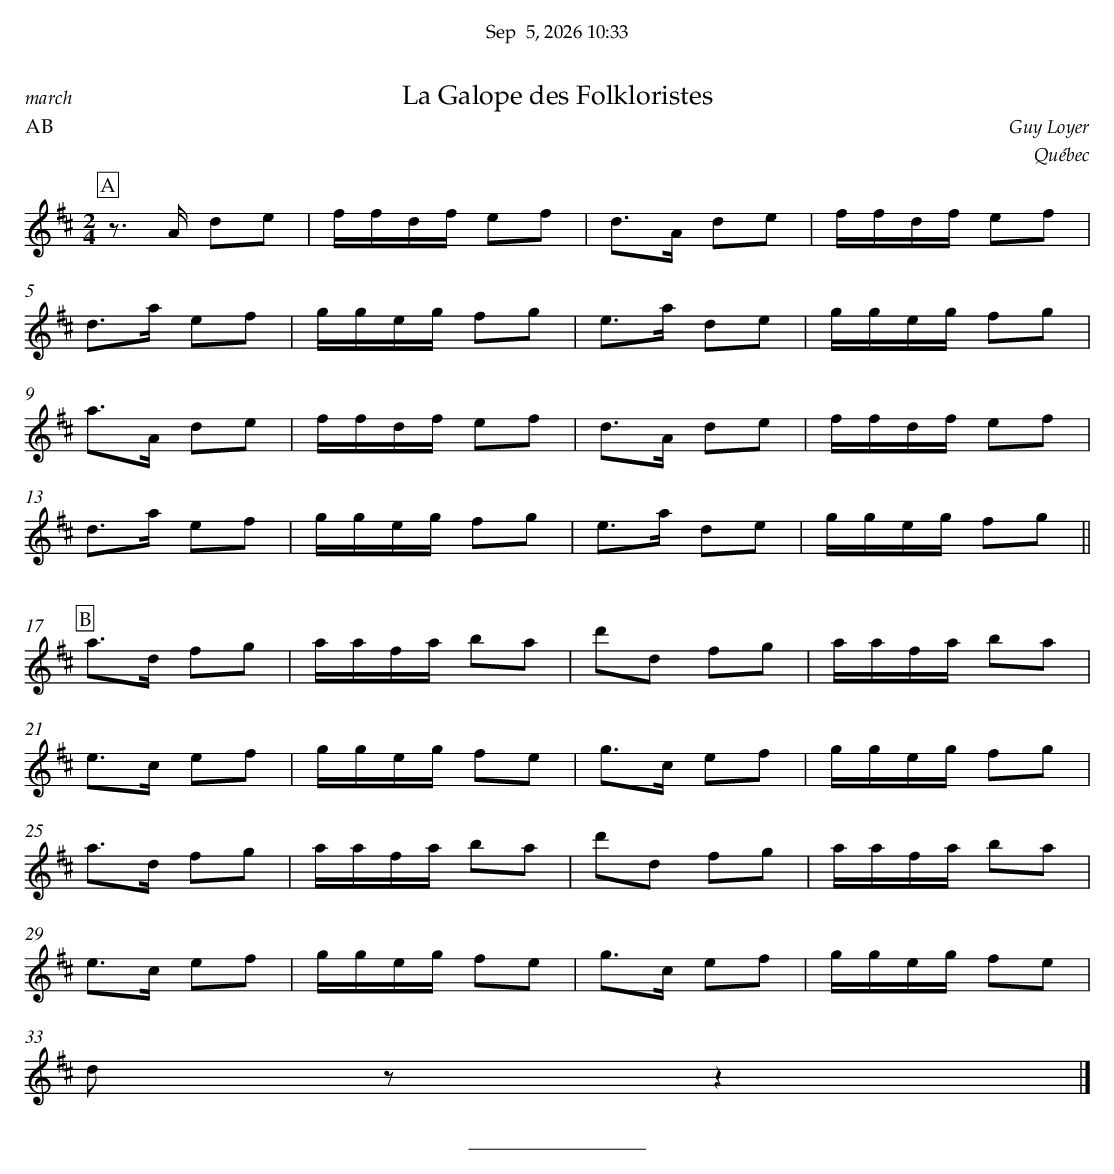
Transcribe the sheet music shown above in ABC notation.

X:1
T:La Galope des Folkloristes
C:Guy Loyer
O:Québec
P:AB
M:2/4
L:1/8
K:Dmaj
P:A
z>A de | f/f/d/f/ ef | d>A de | f/f/d/f/ ef |
d>a ef | g/g/e/g/ fg | e>a de | g/g/e/g/ fg |
a>A de | f/f/d/f/ ef | d>A de | f/f/d/f/ ef |
d>a ef | g/g/e/g/ fg | e>a de | g/g/e/g/ fg ||
%%vskip 0.5cm
P:B
a>d fg | a/a/f/a/ ba | d'd fg | a/a/f/a/ ba |
e>c ef | g/g/e/g/ fe | g>c ef | g/g/e/g/ fg |
a>d fg | a/a/f/a/ ba | d'd fg | a/a/f/a/ ba |
e>c ef | g/g/e/g/ fe | g>c ef | g/g/e/g/ fe |
d z z2 |]
